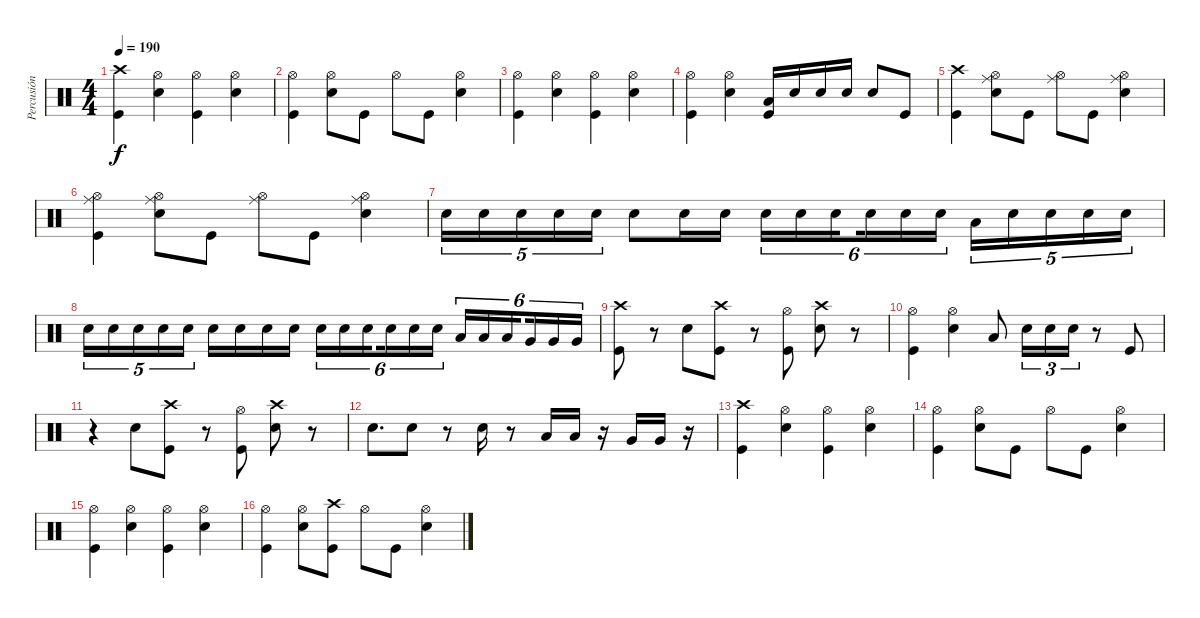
\track ("Percusión" "Percusión") {instrument percussion bank 14}
\staff {score}
\articulation defaults
\ts (4 4)
\tempo 190
\clef neutral
\ks c
("Kick (hit)" "Crash high (hit)").4{dy f} ("Hi-Hat (open)" "Snare (hit) 2").4 ("Hi-Hat (open)" "Kick (hit)").4 ("Snare (hit) 2" "Hi-Hat (open)").4 |
("Hi-Hat (open)" "Kick (hit)").4 ("Hi-Hat (open)" "Snare (hit) 2").8 "Kick (hit)".8 "Hi-Hat (open)".8 "Kick (hit)".8 ("Hi-Hat (open)" "Snare (hit) 2").4 |
("Kick (hit)" "Hi-Hat (open)").4 ("Hi-Hat (open)" "Snare (hit) 2").4 ("Hi-Hat (open)" "Kick (hit)").4 ("Hi-Hat (open)" "Snare (hit) 2").4 |
("Hi-Hat (open)" "Kick (hit)").4 ("Snare (hit) 2" "Hi-Hat (open)").4 ("Low Tom (hit)" "Kick (hit)").16 "Snare (hit) 2".16 "Snare (hit) 2".16 "Snare (hit) 2".16 "Snare (hit) 2".8 "Kick (hit)".8 |
("Crash high (hit)" "Kick (hit)").4 ("Hi-Hat (open)" "Snare (hit) 2" "Ride (middle)").8 "Kick (hit)".8 ("Hi-Hat (open)" "Ride (middle)").8 "Kick (hit)".8 ("Hi-Hat (open)" "Snare (hit) 2" "Ride (middle)").4 |
("Hi-Hat (open)" "Ride (middle)" "Kick (hit)").4 ("Hi-Hat (open)" "Snare (hit) 2" "Ride (middle)").8 "Kick (hit)".8 ("Hi-Hat (open)" "Ride (middle)").8 "Kick (hit)".8 ("Hi-Hat (open)" "Snare (hit) 2" "Ride (middle)").4 |
"Snare (hit) 2".16{tu (5 4)} "Snare (hit) 2".16{tu (5 4)} "Snare (hit) 2".16{tu (5 4)} "Snare (hit) 2".16{tu (5 4)} "Snare (hit) 2".16{tu (5 4)} "Snare (hit) 2".8 "Snare (hit) 2".16 "Snare (hit) 2".16 "Snare (hit) 2".16{tu (6 4)} "Snare (hit) 2".16{tu (6 4)} "Snare (hit) 2".16{tu (6 4) beam splitsecondary} "Snare (hit) 2".16{tu (6 4)} "Snare (hit) 2".16{tu (6 4)} "Snare (hit) 2".16{tu (6 4)} "Low Tom (hit)".16{tu (5 4)} "Snare (hit) 2".16{tu (5 4)} "Snare (hit) 2".16{tu (5 4)} "Snare (hit) 2".16{tu (5 4)} "Snare (hit) 2".16{tu (5 4)} |
"Snare (hit) 2".16{tu (5 4)} "Snare (hit) 2".16{tu (5 4)} "Snare (hit) 2".16{tu (5 4)} "Snare (hit) 2".16{tu (5 4)} "Snare (hit) 2".16{tu (5 4)} "Snare (hit) 2".16 "Snare (hit) 2".16 "Snare (hit) 2".16 "Snare (hit) 2".16 "Snare (hit) 2".16{tu (6 4)} "Snare (hit) 2".16{tu (6 4)} "Snare (hit) 2".16{tu (6 4) beam splitsecondary} "Snare (hit) 2".16{tu (6 4)} "Snare (hit) 2".16{tu (6 4)} "Snare (hit) 2".16{tu (6 4)} "Low Tom (hit)".16{tu (6 4)} "Low Tom (hit)".16{tu (6 4)} "Low Tom (hit)".16{tu (6 4) beam splitsecondary} "Very Low Tom (hit)".16{tu (6 4)} "Very Low Tom (hit)".16{tu (6 4)} "Very Low Tom (hit)".16{tu (6 4)} |
("Kick (hit)" "Crash high (hit)").8 r.8 "Snare (hit) 2".8 ("Kick (hit)" "Crash high (hit)").8 r.8 ("Kick (hit)" "Hi-Hat (open)").8 ("Crash high (hit)" "Snare (hit) 2").8 r.8 |
("Hi-Hat (open)" "Kick (hit)").4 ("Snare (hit) 2" "Hi-Hat (open)").4 "Low Tom (hit)".8 "Snare (hit) 2".16{tu (3 2)} "Snare (hit) 2".16{tu (3 2)} "Snare (hit) 2".16{tu (3 2)} r.8 "Kick (hit)".8 |
r.4 "Snare (hit) 2".8 ("Kick (hit)" "Crash high (hit)").8 r.8 ("Hi-Hat (open)" "Kick (hit)").8 ("Snare (hit) 2" "Crash high (hit)").8 r.8 |
"Snare (hit) 2".8{d} "Snare (hit) 2".8 r.8 "Snare (hit) 2".16 r.8 "Low Tom (hit)".16 "Low Tom (hit)".16 r.16 "Very Low Tom (hit)".16 "Very Low Tom (hit)".16 r.16 |
("Crash high (hit)" "Kick (hit)").4 ("Snare (hit) 2" "Hi-Hat (open)").4 ("Hi-Hat (open)" "Kick (hit)").4 ("Snare (hit) 2" "Hi-Hat (open)").4 |
("Kick (hit)" "Hi-Hat (open)").4 ("Hi-Hat (open)" "Snare (hit) 2").8 "Kick (hit)".8 "Hi-Hat (open)".8 "Kick (hit)".8 ("Hi-Hat (open)" "Snare (hit) 2").4 |
("Hi-Hat (open)" "Kick (hit)").4 ("Snare (hit) 2" "Hi-Hat (open)").4 ("Kick (hit)" "Hi-Hat (open)").4 ("Hi-Hat (open)" "Snare (hit) 2").4 |
("Hi-Hat (open)" "Kick (hit)").4 ("Hi-Hat (open)" "Snare (hit) 2").8 ("Crash high (hit)" "Kick (hit)").8 "Hi-Hat (open)".8 "Kick (hit)".8 ("Hi-Hat (open)" "Snare (hit) 2").4
